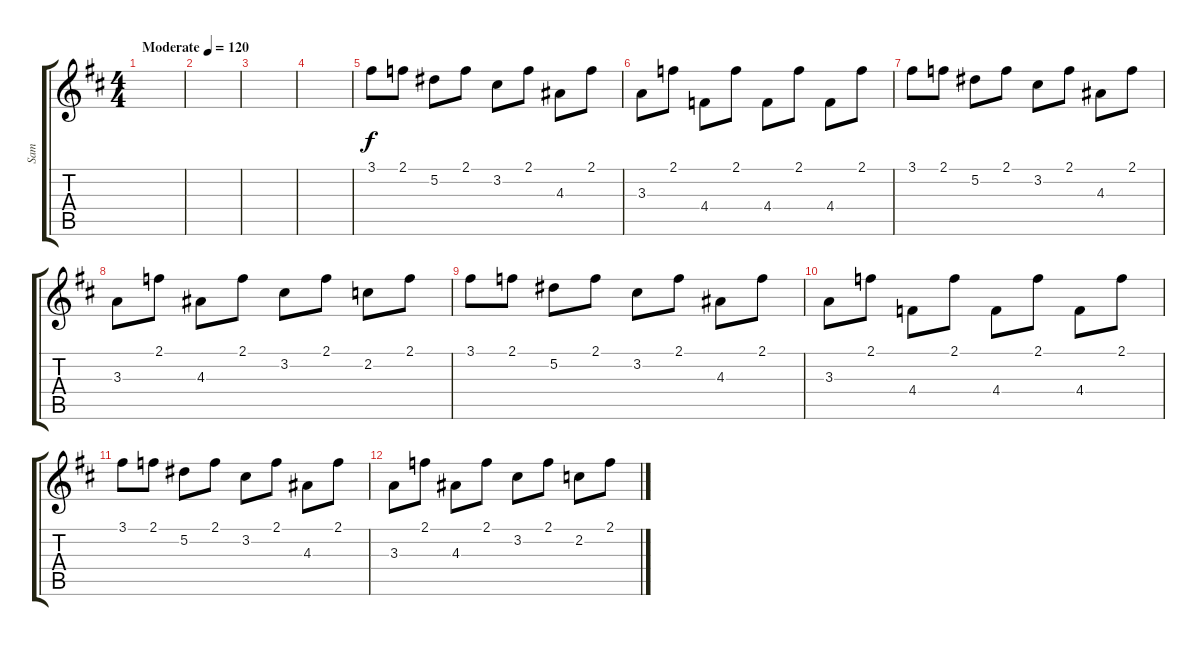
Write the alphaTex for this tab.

\track ("Sam" "Sam") {instrument overdrivenguitar}
\staff {score tabs}
\tuning (Eb4 Bb3 Gb3 Db3 Ab2 Eb2) {hide}
\ts (4 4)
\tempo (120 "Moderate")
\clef g2
\ks d
|
|
|
|
3.1.8 2.1.8 5.2.8 2.1.8 3.2.8 2.1.8 4.3.8 2.1.8 |
3.3.8 2.1.8 4.4.8 2.1.8 4.4.8 2.1.8 4.4.8 2.1.8 |
3.1.8 2.1.8 5.2.8 2.1.8 3.2.8 2.1.8 4.3.8 2.1.8 |
3.3.8 2.1.8 4.3.8 2.1.8 3.2.8 2.1.8 2.2.8 2.1.8 |
3.1.8 2.1.8 5.2.8 2.1.8 3.2.8 2.1.8 4.3.8 2.1.8 |
3.3.8 2.1.8 4.4.8 2.1.8 4.4.8 2.1.8 4.4.8 2.1.8 |
3.1.8 2.1.8 5.2.8 2.1.8 3.2.8 2.1.8 4.3.8 2.1.8 |
3.3.8 2.1.8 4.3.8 2.1.8 3.2.8 2.1.8 2.2.8 2.1.8
